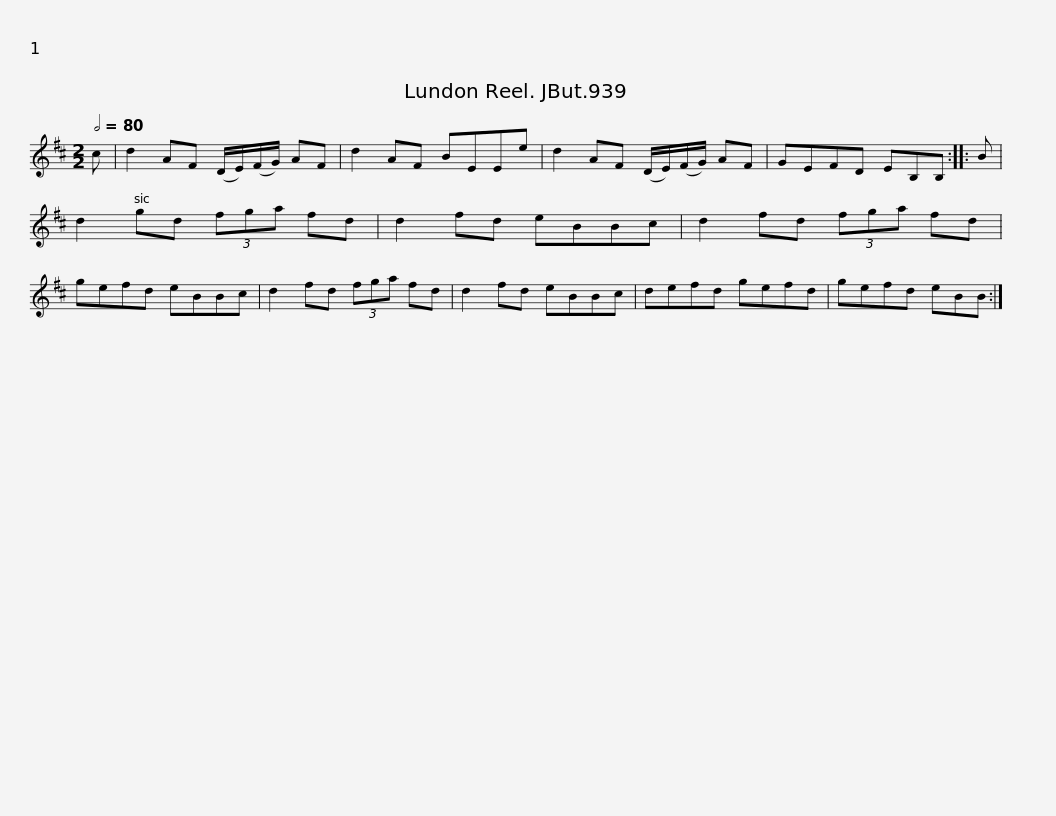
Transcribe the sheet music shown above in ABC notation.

X:1
L:1/8
Q:1/2=80
M:2/2
I:linebreak $
K:D
V:1 treble
V:1
 c | d2 AF (D/E/)(F/G/) AF | d2 AF BEEe | d2 AF (D/E/)(F/G/) AF | GEFD EB,B, :: %5
 B | d2 gd (3fga fd |$ d2 fd eBBc | d2 fd (3fga fd | gefd eBBc | %10
 d2 fd (3fga fd | d2 fd eBBc | defd gefd |$ gefd eBB :| %14
